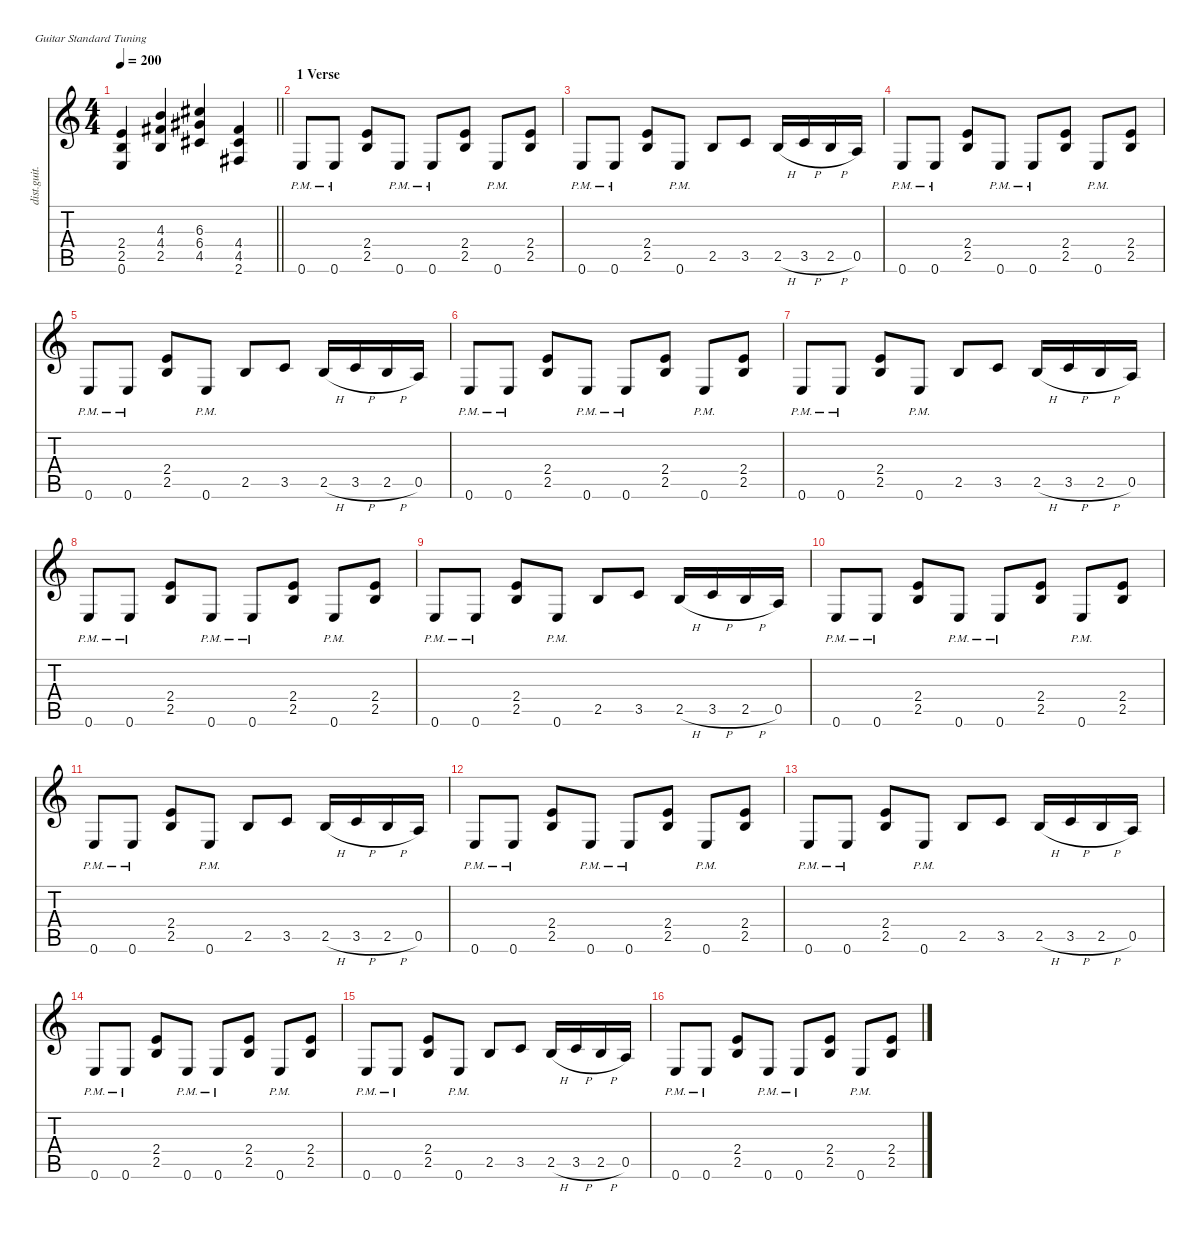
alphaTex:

\defaultSystemsLayout 4
\hideDynamics
\bracketExtendMode nobrackets
\otherSystemsTrackNameOrientation horizontal
\track ("Kirk Hammet (Guitar)" "dist.guit.") {instrument distortionguitar}
\staff {score tabs}
\tuning (E4 B3 G3 D3 A2 E2)
\ts (4 4)
\tempo 200
\clef g2
\barLineRight lightlight
\ks c
(2.4{t} 2.5{t} 0.6{t}).4{dy f beam Up} (4.3 4.4{acc #} 2.5).4{beam Up} (6.3{acc #} 6.4{acc #} 4.5{acc #}).4{beam Up} (4.4{acc #} 4.5{acc #} 2.6{acc #}).4{beam Up} |
\section ("" "1 Verse")
0.6{pm}.8{beam Up} 0.6{pm}.8{beam Up} (2.4 2.5).8{beam Up} 0.6{pm}.8{beam Up} 0.6{pm}.8{beam Up} (2.4 2.5).8{beam Up} 0.6{pm}.8{beam Up} (2.4 2.5).8{beam Up} |
0.6{pm}.8{beam Up} 0.6{pm}.8{beam Up} (2.4 2.5).8{beam Up} 0.6{pm}.8{beam Up} 2.5.8{beam Up} 3.5.8{beam Up} 2.5{h}.16{beam Up} 3.5{h}.16{beam Up} 2.5{h}.16{beam Up} 0.5.16{beam Up} |
0.6{pm}.8{beam Up} 0.6{pm}.8{beam Up} (2.4 2.5).8{beam Up} 0.6{pm}.8{beam Up} 0.6{pm}.8{beam Up} (2.4 2.5).8{beam Up} 0.6{pm}.8{beam Up} (2.4 2.5).8{beam Up} |
0.6{pm}.8{beam Up} 0.6{pm}.8{beam Up} (2.4 2.5).8{beam Up} 0.6{pm}.8{beam Up} 2.5.8{beam Up} 3.5.8{beam Up} 2.5{h}.16{beam Up} 3.5{h}.16{beam Up} 2.5{h}.16{beam Up} 0.5.16{beam Up} |
0.6{pm}.8{beam Up} 0.6{pm}.8{beam Up} (2.4 2.5).8{beam Up} 0.6{pm}.8{beam Up} 0.6{pm}.8{beam Up} (2.4 2.5).8{beam Up} 0.6{pm}.8{beam Up} (2.4 2.5).8{beam Up} |
0.6{pm}.8{beam Up} 0.6{pm}.8{beam Up} (2.4 2.5).8{beam Up} 0.6{pm}.8{beam Up} 2.5.8{beam Up} 3.5.8{beam Up} 2.5{h}.16{beam Up} 3.5{h}.16{beam Up} 2.5{h}.16{beam Up} 0.5.16{beam Up} |
0.6{pm}.8{beam Up} 0.6{pm}.8{beam Up} (2.4 2.5).8{beam Up} 0.6{pm}.8{beam Up} 0.6{pm}.8{beam Up} (2.4 2.5).8{beam Up} 0.6{pm}.8{beam Up} (2.4 2.5).8{beam Up} |
0.6{pm}.8{beam Up} 0.6{pm}.8{beam Up} (2.4 2.5).8{beam Up} 0.6{pm}.8{beam Up} 2.5.8{beam Up} 3.5.8{beam Up} 2.5{h}.16{beam Up} 3.5{h}.16{beam Up} 2.5{h}.16{beam Up} 0.5.16{beam Up} |
0.6{pm}.8{beam Up} 0.6{pm}.8{beam Up} (2.4 2.5).8{beam Up} 0.6{pm}.8{beam Up} 0.6{pm}.8{beam Up} (2.4 2.5).8{beam Up} 0.6{pm}.8{beam Up} (2.4 2.5).8{beam Up} |
0.6{pm}.8{beam Up} 0.6{pm}.8{beam Up} (2.4 2.5).8{beam Up} 0.6{pm}.8{beam Up} 2.5.8{beam Up} 3.5.8{beam Up} 2.5{h}.16{beam Up} 3.5{h}.16{beam Up} 2.5{h}.16{beam Up} 0.5.16{beam Up} |
0.6{pm}.8{beam Up} 0.6{pm}.8{beam Up} (2.4 2.5).8{beam Up} 0.6{pm}.8{beam Up} 0.6{pm}.8{beam Up} (2.4 2.5).8{beam Up} 0.6{pm}.8{beam Up} (2.4 2.5).8{beam Up} |
0.6{pm}.8{beam Up} 0.6{pm}.8{beam Up} (2.4 2.5).8{beam Up} 0.6{pm}.8{beam Up} 2.5.8{beam Up} 3.5.8{beam Up} 2.5{h}.16{beam Up} 3.5{h}.16{beam Up} 2.5{h}.16{beam Up} 0.5.16{beam Up} |
0.6{pm}.8{beam Up} 0.6{pm}.8{beam Up} (2.4 2.5).8{beam Up} 0.6{pm}.8{beam Up} 0.6{pm}.8{beam Up} (2.4 2.5).8{beam Up} 0.6{pm}.8{beam Up} (2.4 2.5).8{beam Up} |
0.6{pm}.8{beam Up} 0.6{pm}.8{beam Up} (2.4 2.5).8{beam Up} 0.6{pm}.8{beam Up} 2.5.8{beam Up} 3.5.8{beam Up} 2.5{h}.16{beam Up} 3.5{h}.16{beam Up} 2.5{h}.16{beam Up} 0.5.16{beam Up} |
0.6{pm}.8{beam Up} 0.6{pm}.8{beam Up} (2.4 2.5).8{beam Up} 0.6{pm}.8{beam Up} 0.6{pm}.8{beam Up} (2.4 2.5).8{beam Up} 0.6{pm}.8{beam Up} (2.4 2.5).8{beam Up}
